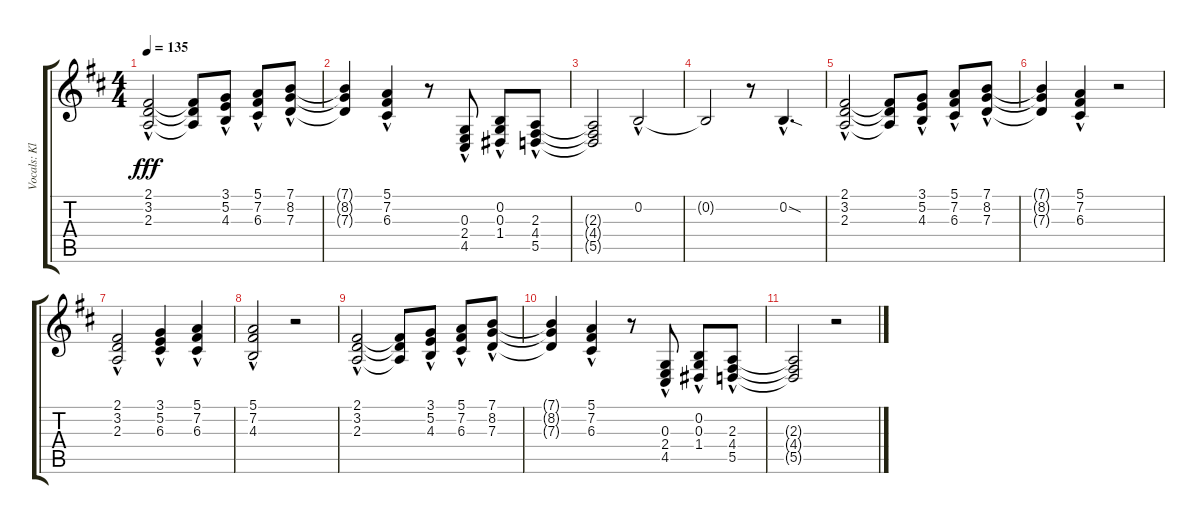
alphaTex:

\track ("Vocals: Klause" "Vocals: Kl") {instrument lead2sawtooth}
\staff {score tabs}
\tuning (E4 B3 G3 D3 A2 E2) {hide}
\ts (4 4)
\tempo 135
\clef g2
\ks d
(2.1{hac} 3.2{hac} 2.3{hac}).2{dy fff volume 12} (2.1{t} 3.2{t} 2.3{t}).8 (3.1{hac} 5.2{hac} 4.3{hac}).8 (5.1{hac} 7.2{hac} 6.3{hac}).8 (7.1{hac} 8.2{hac} 7.3{hac}).8 |
(7.1{t} 8.2{t} 7.3{t}).4 (5.1{hac} 7.2{hac} 6.3{hac}).4 r.8 (0.3{hac} 2.4{hac} 4.5{hac}).8 (0.2{hac} 0.3{hac} 1.4{hac}).8 (2.3{hac} 4.4{hac} 5.5{hac}).8 |
(2.3{t} 4.4{t} 5.5{t}).2 0.2{hac}.2 |
0.2{t}.2 r.8 0.2{sod hac}.4{d} |
(2.1{hac} 3.2{hac} 2.3{hac}).2{volume 8} (2.1{t} 3.2{t} 2.3{t}).8 (3.1{hac} 5.2{hac} 4.3{hac}).8 (5.1{hac} 7.2{hac} 6.3{hac}).8 (7.1{hac} 8.2{hac} 7.3{hac}).8 |
(7.1{t} 8.2{t} 7.3{t}).4 (5.1{hac} 7.2{hac} 6.3{hac}).4 r.2 |
(2.1{hac} 3.2{hac} 2.3{hac}).2 (3.1{hac} 5.2{hac} 6.3{hac}).4 (5.1{hac} 7.2{hac} 6.3{hac}).4 |
(5.1{hac} 7.2{hac} 4.3{hac}).2 r.2 |
(2.1{hac} 3.2{hac} 2.3{hac}).2{volume 0} (2.1{t} 3.2{t} 2.3{t}).8 (3.1{hac} 5.2{hac} 4.3{hac}).8 (5.1{hac} 7.2{hac} 6.3{hac}).8 (7.1{hac} 8.2{hac} 7.3{hac}).8 |
(7.1{t} 8.2{t} 7.3{t}).4 (5.1{hac} 7.2{hac} 6.3{hac}).4 r.8 (0.3{hac} 2.4{hac} 4.5{hac}).8 (0.2{hac} 0.3{hac} 1.4{hac}).8 (2.3{hac} 4.4{hac} 5.5{hac}).8 |
(2.3{t} 4.4{t} 5.5{t}).2 r.2
